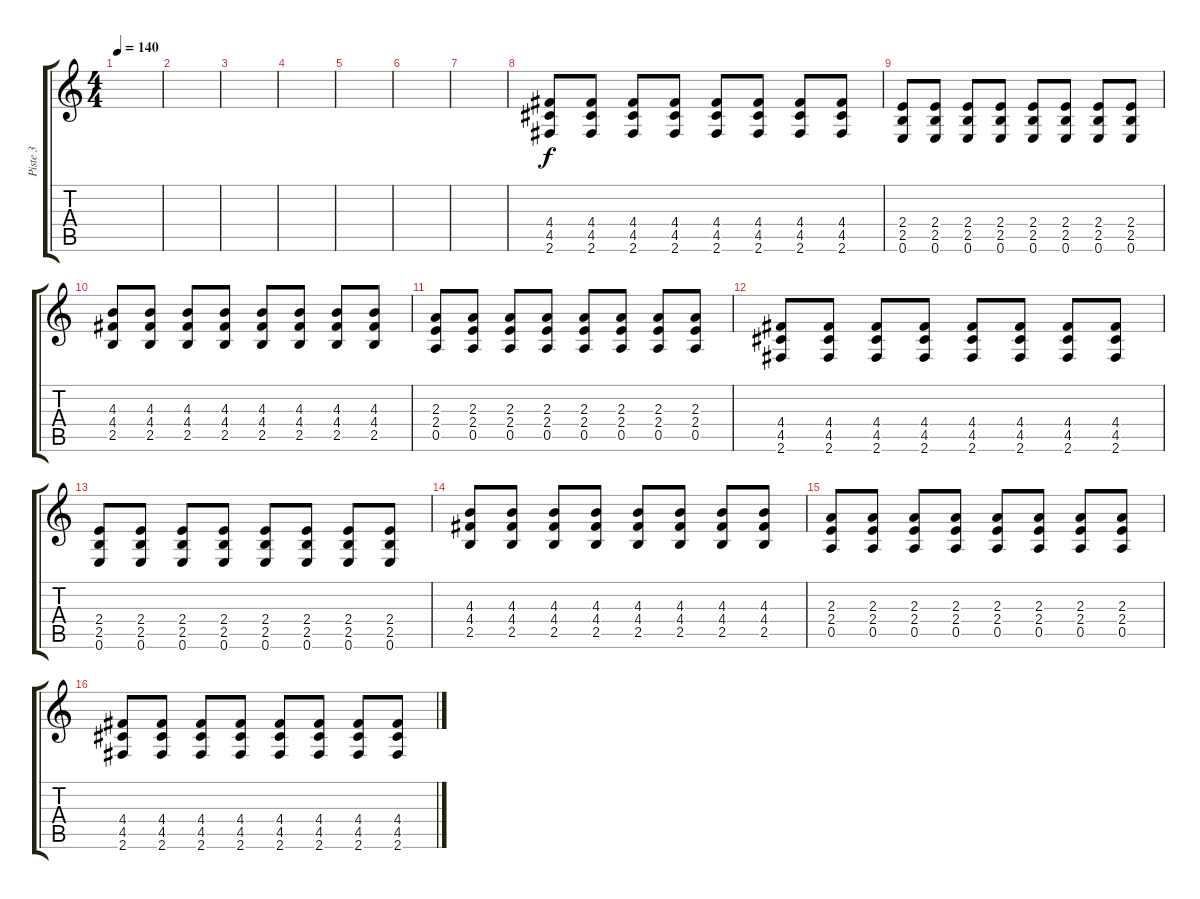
\track ("Piste 3" "Piste 3") {instrument distortionguitar}
\staff {score tabs}
\tuning (E4 B3 G3 D3 A2 E2) {hide}
\ts (4 4)
\tempo 140
\clef g2
\ks c
|
|
|
|
|
|
|
(4.4 4.5 2.6).8 (4.4 4.5 2.6).8 (4.4 4.5 2.6).8 (4.4 4.5 2.6).8 (4.4 4.5 2.6).8 (4.4 4.5 2.6).8 (4.4 4.5 2.6).8 (4.4 4.5 2.6).8 |
(2.4 2.5 0.6).8 (2.4 2.5 0.6).8 (2.4 2.5 0.6).8 (2.4 2.5 0.6).8 (2.4 2.5 0.6).8 (2.4 2.5 0.6).8 (2.4 2.5 0.6).8 (2.4 2.5 0.6).8 |
(4.3 4.4 2.5).8 (4.3 4.4 2.5).8 (4.3 4.4 2.5).8 (4.3 4.4 2.5).8 (4.3 4.4 2.5).8 (4.3 4.4 2.5).8 (4.3 4.4 2.5).8 (4.3 4.4 2.5).8 |
(2.3 2.4 0.5).8 (2.3 2.4 0.5).8 (2.3 2.4 0.5).8 (2.3 2.4 0.5).8 (2.3 2.4 0.5).8 (2.3 2.4 0.5).8 (2.3 2.4 0.5).8 (2.3 2.4 0.5).8 |
(4.4 4.5 2.6).8 (4.4 4.5 2.6).8 (4.4 4.5 2.6).8 (4.4 4.5 2.6).8 (4.4 4.5 2.6).8 (4.4 4.5 2.6).8 (4.4 4.5 2.6).8 (4.4 4.5 2.6).8 |
(2.4 2.5 0.6).8 (2.4 2.5 0.6).8 (2.4 2.5 0.6).8 (2.4 2.5 0.6).8 (2.4 2.5 0.6).8 (2.4 2.5 0.6).8 (2.4 2.5 0.6).8 (2.4 2.5 0.6).8 |
(4.3 4.4 2.5).8 (4.3 4.4 2.5).8 (4.3 4.4 2.5).8 (4.3 4.4 2.5).8 (4.3 4.4 2.5).8 (4.3 4.4 2.5).8 (4.3 4.4 2.5).8 (4.3 4.4 2.5).8 |
(2.3 2.4 0.5).8 (2.3 2.4 0.5).8 (2.3 2.4 0.5).8 (2.3 2.4 0.5).8 (2.3 2.4 0.5).8 (2.3 2.4 0.5).8 (2.3 2.4 0.5).8 (2.3 2.4 0.5).8 |
(4.4 4.5 2.6).8 (4.4 4.5 2.6).8 (4.4 4.5 2.6).8 (4.4 4.5 2.6).8 (4.4 4.5 2.6).8 (4.4 4.5 2.6).8 (4.4 4.5 2.6).8 (4.4 4.5 2.6).8
